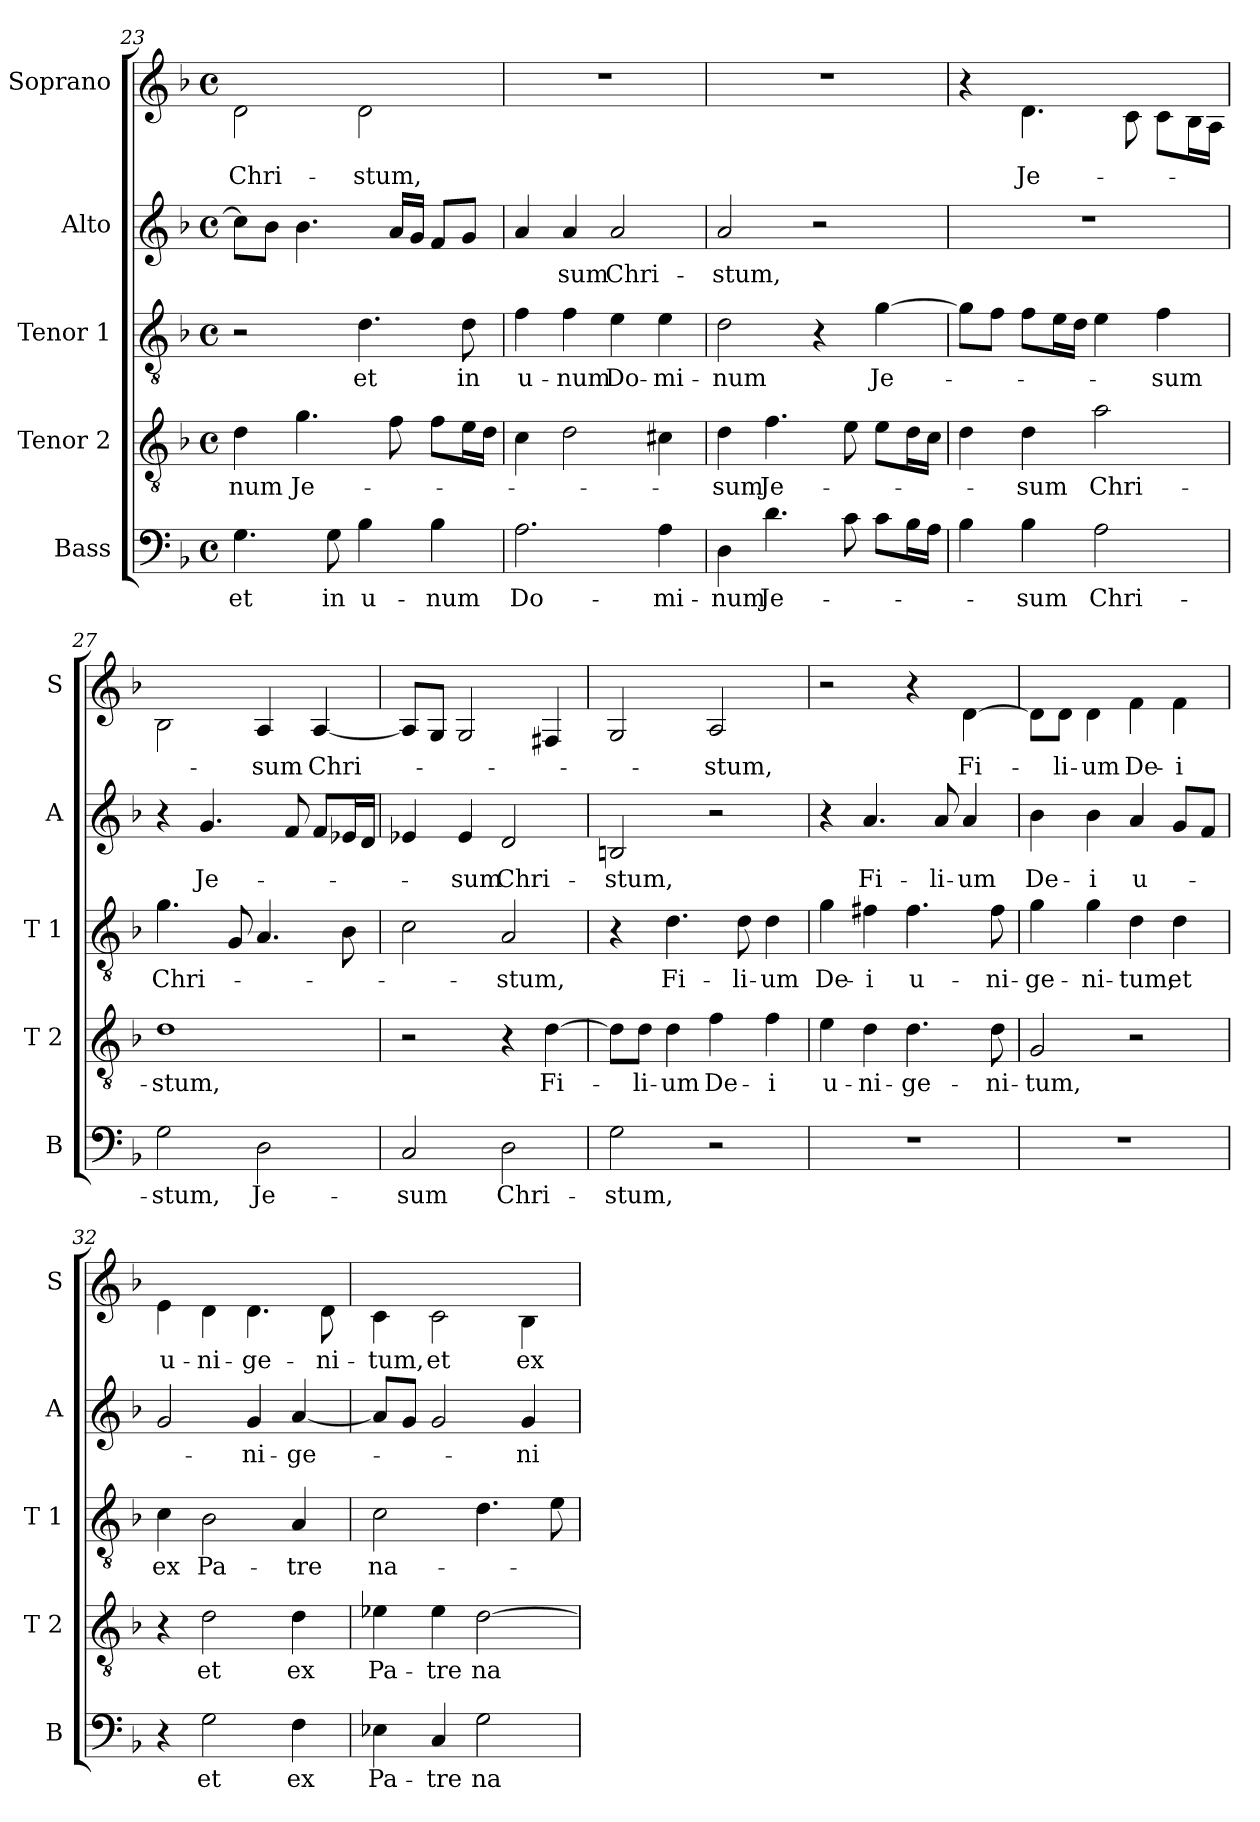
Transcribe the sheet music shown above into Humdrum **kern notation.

**kern	**text	**kern	**text	**kern	**text	**kern	**text	**kern	**text
*part5	*part5	*part4	*part4	*part3	*part3	*part2	*part2	*part1	*part1
*staff5	*staff5	*staff4	*staff4	*staff3	*staff3	*staff2	*staff2	*staff1	*staff1
*I"Bass	*	*I"Tenor 2	*	*I"Tenor 1	*	*I"Alto	*	*I"Soprano	*
*I'B	*	*I'T 2	*	*I'T 1	*	*I'A	*	*I'S	*
!!LO:PB:g=z
*clefF4	*	*clefGv2	*	*clefGv2	*	*clefG2	*	*clefG2	*
*	*	*	*	*	*	*	*	*ITrd-7c-12	*
*k[b-]	*	*k[b-]	*	*k[b-]	*	*k[b-]	*	*k[b-]	*
*d:	*	*d:	*	*d:	*	*d:	*	*d:	*
*M4/4	*	*M4/4	*	*M4/4	*	*M4/4	*	*M4/4	*
*met(c)	*	*met(c)	*	*met(c)	*	*met(c)	*	*met(c)	*
=23	=23	=23	=23	=23	=23	=23	=23	=23	=23
4.G\	et	4d\	-num	2r	.	8cc\L]	.	2dd\	Chri-
.	.	.	.	.	.	8b-\J	.	.	.
.	.	4.g\	Je-	.	.	4.b-\	.	.	.
8G\	in	.	.	.	.	.	.	.	.
4B-\	u-	.	.	4.d\	et	.	.	2dd\	-stum,
.	.	8f\	.	.	.	16a/LL	.	.	.
.	.	.	.	.	.	16g/JJ	.	.	.
4B-\	-num	8f\L	.	.	.	8f/L	.	.	.
.	.	16e\L	.	8d\	in	8g/J	.	.	.
.	.	16d\JJ	.	.	.	.	.	.	.
=24	=24	=24	=24	=24	=24	=24	=24	=24	=24
2.A\	Do-	4c\	.	4f\	u-	4a/	.	1r	.
.	.	2d\	.	4f\	-num	4a/	-sum	.	.
.	.	.	.	4e\	Do-	2a/	Chri-	.	.
4A\	-mi-	4c#X\	.	4e\	-mi-	.	.	.	.
=25	=25	=25	=25	=25	=25	=25	=25	=25	=25
4D\	-num	4d\	-sum	2d\	-num	2a/	-stum,	1r	.
4.d\	Je-	4.f\	Je-	.	.	.	.	.	.
.	.	.	.	4r	.	2r	.	.	.
8c\	.	8e\	.	.	.	.	.	.	.
8c\L	.	8e\L	.	[4g\	Je-	.	.	.	.
16B-\L	.	16d\L	.	.	.	.	.	.	.
16A\JJ	.	16c\JJ	.	.	.	.	.	.	.
=26	=26	=26	=26	=26	=26	=26	=26	=26	=26
4B-\	.	4d\	.	8g\L]	.	1r	.	4r	.
.	.	.	.	8f\J	.	.	.	.	.
4B-\	-sum	4d\	-sum	8f\L	.	.	.	4.dd\	Je-
.	.	.	.	16e\L	.	.	.	.	.
.	.	.	.	16d\JJ	.	.	.	.	.
2A\	Chri-	2a\	Chri-	4e\	.	.	.	.	.
.	.	.	.	.	.	.	.	8cc\	.
.	.	.	.	4f\	-sum	.	.	8cc\L	.
.	.	.	.	.	.	.	.	16b-\L	.
.	.	.	.	.	.	.	.	16a\JJ	.
=27	=27	=27	=27	=27	=27	=27	=27	=27	=27
2G\	-stum,	1d	-stum,	4.g\	Chri-	4r	.	2b-\	.
.	.	.	.	.	.	4.g/	Je-	.	.
.	.	.	.	8G/	.	.	.	.	.
2D\	Je-	.	.	4.A/	.	.	.	4a/	-sum
.	.	.	.	.	.	8f/	.	.	.
.	.	.	.	.	.	8f/L	.	[4a/	Chri-
.	.	.	.	8B-\	.	16e-X/L	.	.	.
.	.	.	.	.	.	16d/JJ	.	.	.
!!LO:LB:g=z
=28	=28	=28	=28	=28	=28	=28	=28	=28	=28
2C/	-sum	2r	.	2c\	.	4e-X/	.	8a/L]	.
.	.	.	.	.	.	.	.	8g/J	.
.	.	.	.	.	.	4e-/	-sum	2g/	.
2D\	Chri-	4r	.	2A/	-stum,	2d/	Chri-	.	.
.	.	[4d\	Fi-	.	.	.	.	4f#X/	.
=29	=29	=29	=29	=29	=29	=29	=29	=29	=29
2G\	-stum,	8d\L]	.	4r	.	2Bn/	-stum,	2g/	.
.	.	8d\J	-li-	.	.	.	.	.	.
.	.	4d\	-um	4.d\	Fi-	.	.	.	.
2r	.	4f\	De-	.	.	2r	.	2a/	-stum,
.	.	.	.	8d\	-li-	.	.	.	.
.	.	4f\	-i	4d\	-um	.	.	.	.
=30	=30	=30	=30	=30	=30	=30	=30	=30	=30
1r	.	4e\	u-	4g\	De-	4r	.	2r	.
.	.	4d\	-ni-	4f#X\	-i	4.a/	Fi-	.	.
.	.	4.d\	-ge-	4.f#\	u-	.	.	4r	.
.	.	.	.	.	.	8a/	-li-	.	.
.	.	.	.	.	.	4a/	-um	[4dd\	Fi-
.	.	8d\	-ni-	8f#\	-ni-	.	.	.	.
=31	=31	=31	=31	=31	=31	=31	=31	=31	=31
1r	.	2G/	-tum,	4g\	-ge-	4b-\	De-	8dd\L]	.
.	.	.	.	.	.	.	.	8dd\J	-li-
.	.	.	.	4g\	-ni-	4b-\	-i	4dd\	-um
.	.	2r	.	4d\	-tum,	4a/	u-	4ff\	De-
.	.	.	.	4d\	et	8g/L	.	4ff\	-i
.	.	.	.	.	.	8f/J	.	.	.
=32	=32	=32	=32	=32	=32	=32	=32	=32	=32
4r	.	4r	.	4c\	ex	2g/	.	4ee\	u-
2G\	et	2d\	et	2B-\	Pa-	.	.	4dd\	-ni-
.	.	.	.	.	.	4g/	-ni-	4.dd\	-ge-
4F\	ex	4d\	ex	4A/	-tre	[4a/	-ge-	.	.
.	.	.	.	.	.	.	.	8dd\	-ni-
=33	=33	=33	=33	=33	=33	=33	=33	=33	=33
4E-X\	Pa-	4e-X\	Pa-	2c\	na-	8a/L]	.	4cc\	-tum,
.	.	.	.	.	.	8g/J	.	.	.
4C/	-tre	4e-\	-tre	.	.	2g/	.	2cc\	et
2G\	na-	[2d\	na-	4.d\	.	.	.	.	.
.	.	.	.	.	.	4g/	-ni-	4b-\	ex
.	.	.	.	8e\	.	.	.	.	.
=	=	=	=	=	=	=	=	=	=
*-	*-	*-	*-	*-	*-	*-	*-	*-	*-
